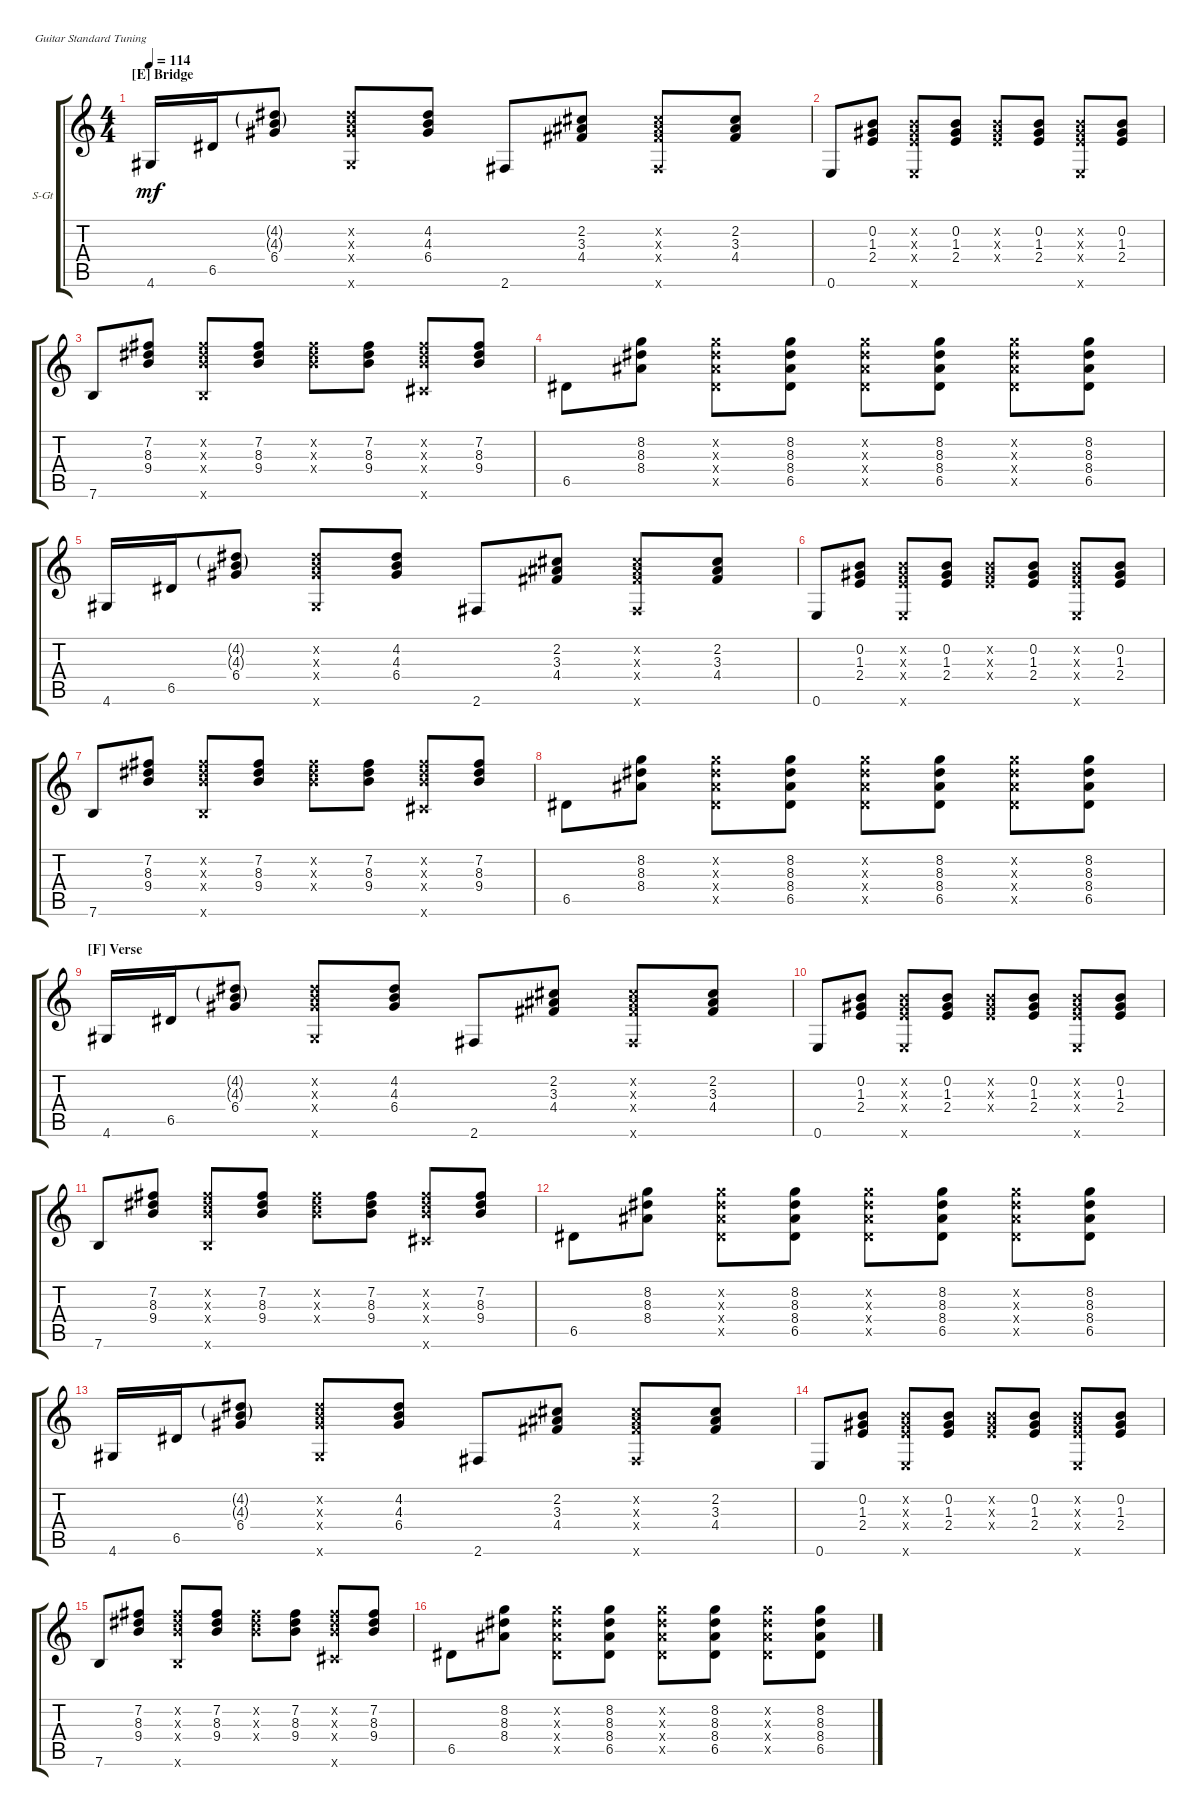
\defaultSystemsLayout 4
\bracketExtendMode groupsimilarinstruments
\firstSystemTrackNameOrientation horizontal
\otherSystemsTrackNameOrientation horizontal
\track ("Steel Guitar" "S-Gt") {mute instrument acousticguitarsteel}
\staff {score tabs}
\tuning (E4 B3 G3 D3 A2 E2)
\ts (4 4)
\section ("E" "Bridge")
\tempo 114
\clef g2
\ks c
4.6.16{dy mf} 6.5.16 (4.3{g} 6.4 4.2{g}).8 (4.6{x} 6.4{x} 4.3{x} 4.2{x}).8 (4.3 6.4 4.2).8 2.6.8 (4.4 3.3 2.2).8 (2.6{x} 4.4{x} 3.3{x} 2.2{x}).8 (4.4 3.3 2.2).8 |
0.6.8 (2.4 1.3 0.2).8 (0.6{x} 2.4{x} 1.3{x} 0.2{x}).8 (2.4 1.3 0.2).8 (2.4{x} 1.3{x} 0.2{x}).8 (2.4 1.3 0.2).8 (0.6{x} 2.4{x} 1.3{x} 0.2{x}).8 (2.4 1.3 0.2).8 |
7.6.8 (9.4 8.3 7.2).8 (7.6{x} 9.4{x} 8.3{x} 7.2{x}).8 (9.4 8.3 7.2).8 (9.4{x} 8.3{x} 7.2{x}).8 (9.4 8.3 7.2).8 (9.6{x} 9.4{x} 8.3{x} 7.2{x}).8 (9.4 8.3 7.2).8 |
6.5.8 (8.4 8.3 8.2).8 (6.5{x} 8.4{x} 8.3{x} 8.2{x}).8 (6.5 8.4 8.3 8.2).8 (6.5{x} 8.4{x} 8.3{x} 8.2{x}).8 (6.5 8.4 8.3 8.2).8 (6.5{x} 8.4{x} 8.3{x} 8.2{x}).8 (6.5 8.4 8.3 8.2).8 |
4.6.16 6.5.16 (4.3{g} 6.4 4.2{g}).8 (4.6{x} 6.4{x} 4.3{x} 4.2{x}).8 (4.3 6.4 4.2).8 2.6.8 (4.4 3.3 2.2).8 (2.6{x} 4.4{x} 3.3{x} 2.2{x}).8 (4.4 3.3 2.2).8 |
0.6.8 (2.4 1.3 0.2).8 (0.6{x} 2.4{x} 1.3{x} 0.2{x}).8 (2.4 1.3 0.2).8 (2.4{x} 1.3{x} 0.2{x}).8 (2.4 1.3 0.2).8 (0.6{x} 2.4{x} 1.3{x} 0.2{x}).8 (2.4 1.3 0.2).8 |
7.6.8 (9.4 8.3 7.2).8 (7.6{x} 9.4{x} 8.3{x} 7.2{x}).8 (9.4 8.3 7.2).8 (9.4{x} 8.3{x} 7.2{x}).8 (9.4 8.3 7.2).8 (9.6{x} 9.4{x} 8.3{x} 7.2{x}).8 (9.4 8.3 7.2).8 |
6.5.8 (8.4 8.3 8.2).8 (6.5{x} 8.4{x} 8.3{x} 8.2{x}).8 (6.5 8.4 8.3 8.2).8 (6.5{x} 8.4{x} 8.3{x} 8.2{x}).8 (6.5 8.4 8.3 8.2).8 (6.5{x} 8.4{x} 8.3{x} 8.2{x}).8 (6.5 8.4 8.3 8.2).8 |
\section ("F" "Verse")
4.6.16 6.5.16 (4.3{g} 6.4 4.2{g}).8 (4.6{x} 6.4{x} 4.3{x} 4.2{x}).8 (4.3 6.4 4.2).8 2.6.8 (4.4 3.3 2.2).8 (2.6{x} 4.4{x} 3.3{x} 2.2{x}).8 (4.4 3.3 2.2).8 |
0.6.8 (2.4 1.3 0.2).8 (0.6{x} 2.4{x} 1.3{x} 0.2{x}).8 (2.4 1.3 0.2).8 (2.4{x} 1.3{x} 0.2{x}).8 (2.4 1.3 0.2).8 (0.6{x} 2.4{x} 1.3{x} 0.2{x}).8 (2.4 1.3 0.2).8 |
7.6.8 (9.4 8.3 7.2).8 (7.6{x} 9.4{x} 8.3{x} 7.2{x}).8 (9.4 8.3 7.2).8 (9.4{x} 8.3{x} 7.2{x}).8 (9.4 8.3 7.2).8 (9.6{x} 9.4{x} 8.3{x} 7.2{x}).8 (9.4 8.3 7.2).8 |
6.5.8 (8.4 8.3 8.2).8 (6.5{x} 8.4{x} 8.3{x} 8.2{x}).8 (6.5 8.4 8.3 8.2).8 (6.5{x} 8.4{x} 8.3{x} 8.2{x}).8 (6.5 8.4 8.3 8.2).8 (6.5{x} 8.4{x} 8.3{x} 8.2{x}).8 (6.5 8.4 8.3 8.2).8 |
4.6.16 6.5.16 (4.3{g} 6.4 4.2{g}).8 (4.6{x} 6.4{x} 4.3{x} 4.2{x}).8 (4.3 6.4 4.2).8 2.6.8 (4.4 3.3 2.2).8 (2.6{x} 4.4{x} 3.3{x} 2.2{x}).8 (4.4 3.3 2.2).8 |
0.6.8 (2.4 1.3 0.2).8 (0.6{x} 2.4{x} 1.3{x} 0.2{x}).8 (2.4 1.3 0.2).8 (2.4{x} 1.3{x} 0.2{x}).8 (2.4 1.3 0.2).8 (0.6{x} 2.4{x} 1.3{x} 0.2{x}).8 (2.4 1.3 0.2).8 |
7.6.8 (9.4 8.3 7.2).8 (7.6{x} 9.4{x} 8.3{x} 7.2{x}).8 (9.4 8.3 7.2).8 (9.4{x} 8.3{x} 7.2{x}).8 (9.4 8.3 7.2).8 (9.6{x} 9.4{x} 8.3{x} 7.2{x}).8 (9.4 8.3 7.2).8 |
6.5.8 (8.4 8.3 8.2).8 (6.5{x} 8.4{x} 8.3{x} 8.2{x}).8 (6.5 8.4 8.3 8.2).8 (6.5{x} 8.4{x} 8.3{x} 8.2{x}).8 (6.5 8.4 8.3 8.2).8 (6.5{x} 8.4{x} 8.3{x} 8.2{x}).8 (6.5 8.4 8.3 8.2).8
